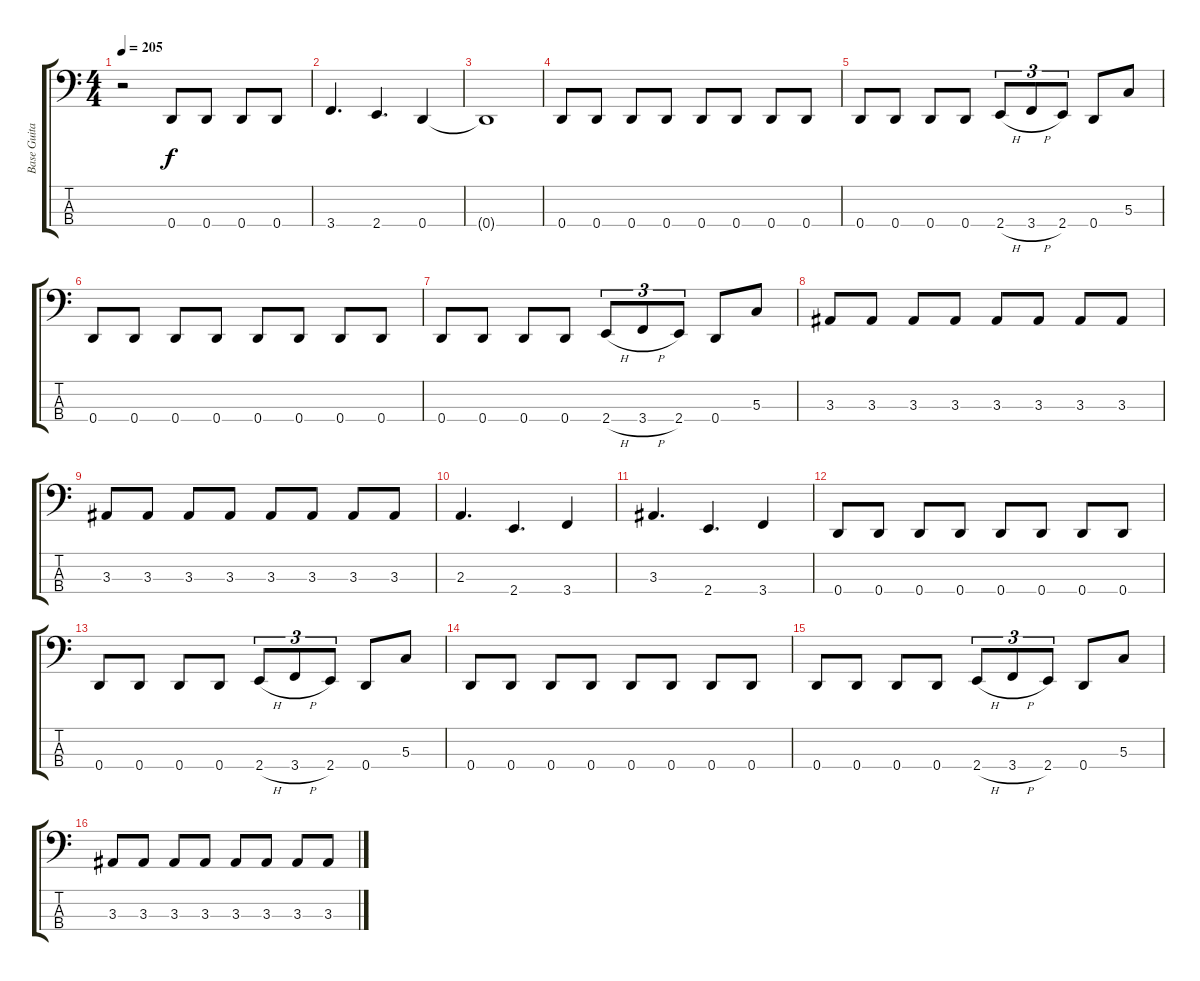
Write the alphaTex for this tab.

\track ("Base Guitar" "Base Guita") {instrument electricbassfinger}
\staff {score tabs}
\tuning (F2 C2 G1 D1) {hide}
\ts (4 4)
\tempo 205
\clef f4
\ks c
r.2{dy f} 0.4.8 0.4.8 0.4.8 0.4.8 |
3.4.4{d} 2.4.4{d} 0.4.4 |
0.4{t}.1 |
0.4.8 0.4.8 0.4.8 0.4.8 0.4.8 0.4.8 0.4.8 0.4.8 |
0.4.8 0.4.8 0.4.8 0.4.8 2.4{h}.8{tu (3 2)} 3.4{h}.8{tu (3 2)} 2.4.8{tu (3 2)} 0.4.8 5.3.8 |
0.4.8 0.4.8 0.4.8 0.4.8 0.4.8 0.4.8 0.4.8 0.4.8 |
0.4.8 0.4.8 0.4.8 0.4.8 2.4{h}.8{tu (3 2)} 3.4{h}.8{tu (3 2)} 2.4.8{tu (3 2)} 0.4.8 5.3.8 |
3.3.8 3.3.8 3.3.8 3.3.8 3.3.8 3.3.8 3.3.8 3.3.8 |
3.3.8 3.3.8 3.3.8 3.3.8 3.3.8 3.3.8 3.3.8 3.3.8 |
2.3.4{d} 2.4.4{d} 3.4.4 |
3.3.4{d} 2.4.4{d} 3.4.4 |
0.4.8 0.4.8 0.4.8 0.4.8 0.4.8 0.4.8 0.4.8 0.4.8 |
0.4.8 0.4.8 0.4.8 0.4.8 2.4{h}.8{tu (3 2)} 3.4{h}.8{tu (3 2)} 2.4.8{tu (3 2)} 0.4.8 5.3.8 |
0.4.8 0.4.8 0.4.8 0.4.8 0.4.8 0.4.8 0.4.8 0.4.8 |
0.4.8 0.4.8 0.4.8 0.4.8 2.4{h}.8{tu (3 2)} 3.4{h}.8{tu (3 2)} 2.4.8{tu (3 2)} 0.4.8 5.3.8 |
3.3.8 3.3.8 3.3.8 3.3.8 3.3.8 3.3.8 3.3.8 3.3.8
